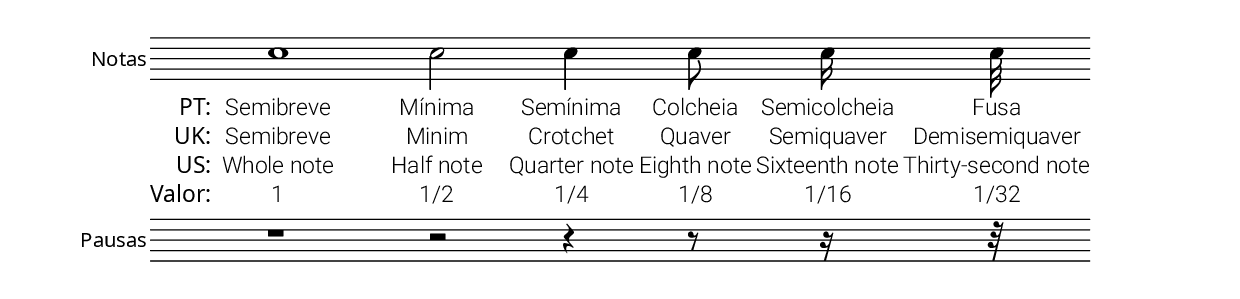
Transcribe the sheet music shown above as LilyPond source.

\version "2.24.4"

\include "global.ily"

global = {
  \omit Score.Clef
  \omit Score.BarLine
  \omit Score.SystemStartBar
  \omit Score.TimeSignature

  \key c \major
  \time 4/4
}

notasVoice = \relative c'' {
  \global
  c1 c2 c4 c8 c16 c32
}

verseOne = \lyricmode {
  \set stanza = "PT:"
  Semibreve Mínima Semínima Colcheia Semicolcheia Fusa
}

verseTwo = \lyricmode {
  \set stanza = "UK:"
  Semibreve Minim Crotchet Quaver Semiquaver Demisemiquaver
}

verseThree = \lyricmode {
  \set stanza = "US:"
  "Whole note" "Half note" "Quarter note" "Eighth note" "Sixteenth note" "Thirty-second note"
}

verseFour = \lyricmode {
  \set stanza = "Valor:"
  "1"
  \markup { \concat { 1 \char ##x2f 2 } }
  \markup { \concat { 1 \char ##x2f 4 } }
  \markup { \concat { 1 \char ##x2f 8 } }
  \markup { \concat { 1 \char ##x2f 16 } }
  \markup { \concat { 1 \char ##x2f 32 } }
}

pausasVoice = \relative c'' {
  \global
  r1 r2 r4 r8 r16 r32
}

notasVoicePart = \new Staff \with {
  instrumentName = "Notas"
} { \notasVoice }
\addlyrics { \verseOne }
\addlyrics { \verseTwo }
\addlyrics { \verseThree }
\addlyrics { \verseFour }

pausasVoicePart = \new Staff \with {
  instrumentName = "Pausas"
} \pausasVoice

\score {
  <<
    \notasVoicePart
    \pausasVoicePart
  >>
  \layout { }
}
